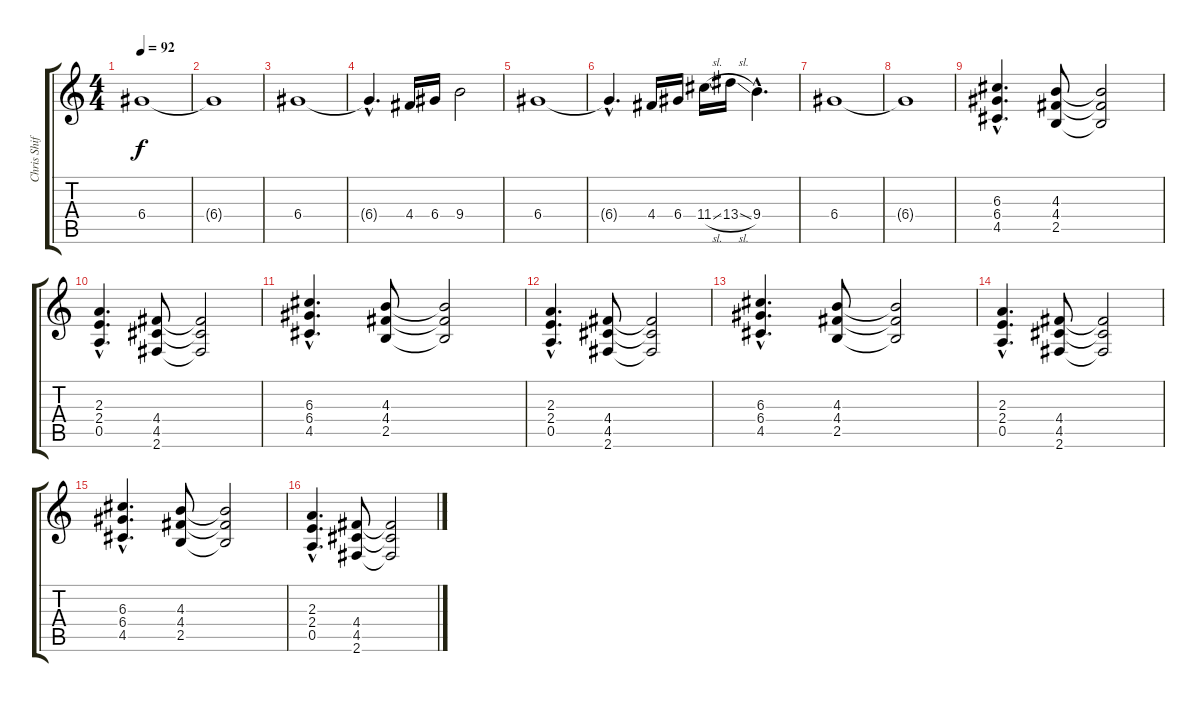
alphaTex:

\track ("Chris Shifflett (Guitar)" "Chris Shif") {instrument distortionguitar}
\staff {score tabs}
\tuning (E4 B3 G3 D3 A2 E2) {hide}
\ts (4 4)
\tempo 92
\clef g2
\ks c
6.4.1{dy f} |
6.4{t}.1 |
6.4.1 |
6.4{hac t}.4{d} 4.4.16 6.4.16 9.4.2 |
6.4.1 |
6.4{hac t}.4{d} 4.4.16 6.4.16 11.4{sl}.16 13.4{sl}.16 9.4{hac}.4{d} |
6.4.1 |
6.4{t}.1 |
(6.3{hac} 6.4{hac} 4.5{hac}).4{d} (4.3 4.4 2.5).8 (4.3{t} 4.4{t} 2.5{t}).2 |
(2.3{hac} 2.4{hac} 0.5{hac}).4{d} (4.4 4.5 2.6).8 (4.4{t} 4.5{t} 2.6{t}).2 |
(6.3{hac} 6.4{hac} 4.5{hac}).4{d} (4.3 4.4 2.5).8 (4.3{t} 4.4{t} 2.5{t}).2 |
(2.3{hac} 2.4{hac} 0.5{hac}).4{d} (4.4 4.5 2.6).8 (4.4{t} 4.5{t} 2.6{t}).2 |
(6.3{hac} 6.4{hac} 4.5{hac}).4{d} (4.3 4.4 2.5).8 (4.3{t} 4.4{t} 2.5{t}).2 |
(2.3{hac} 2.4{hac} 0.5{hac}).4{d} (4.4 4.5 2.6).8 (4.4{t} 4.5{t} 2.6{t}).2 |
(6.3{hac} 6.4{hac} 4.5{hac}).4{d} (4.3 4.4 2.5).8 (4.3{t} 4.4{t} 2.5{t}).2 |
(2.3{hac} 2.4{hac} 0.5{hac}).4{d} (4.4 4.5 2.6).8 (4.4{t} 4.5{t} 2.6{t}).2
